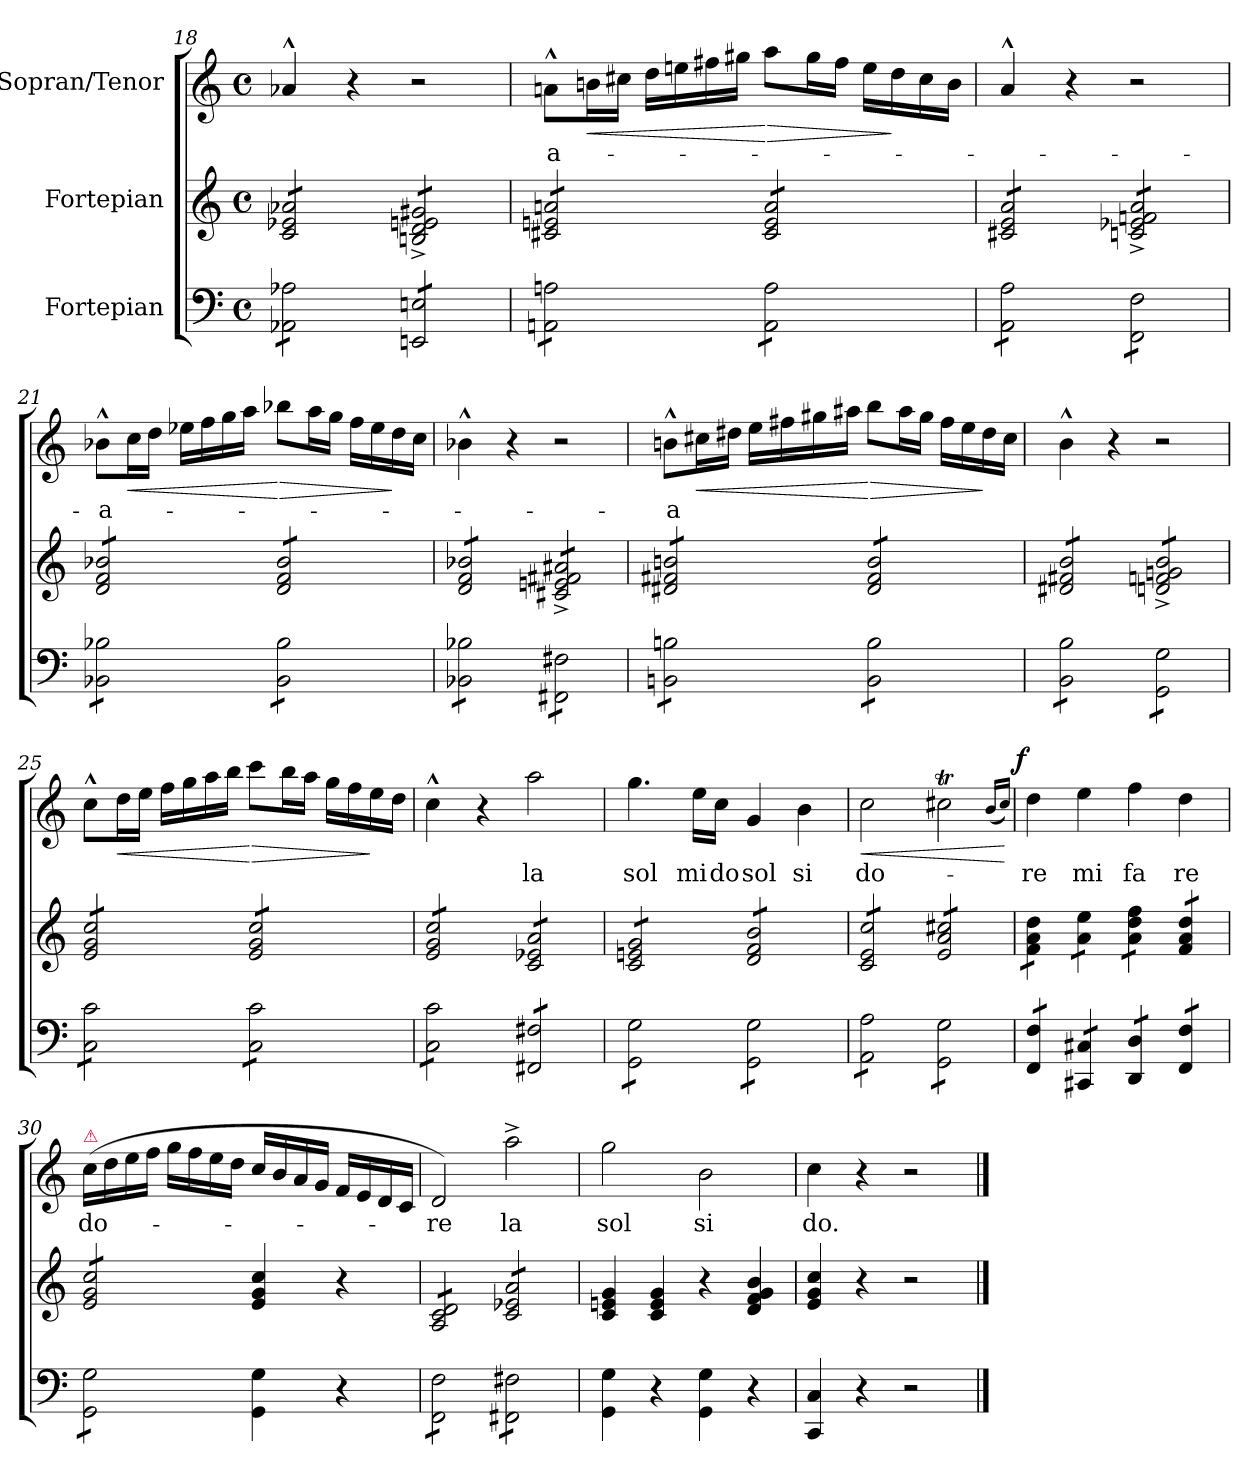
**kern	**kern	**kern	**text	**dynam
*part3	*part2	*part1	*part1	*part1
*staff3	*staff2	*staff1	*staff1	*staff1
*I"Fortepian	*I"Fortepian	*I"Sopran/Tenor	*	*
*clefF4	*clefG2	*clefG2	*	*
*k[]	*k[]	*k[]	*	*
*M4/4	*M4/4	*M4/4	*	*
*met(c)	*met(c)	*met(c)	*	*
=18	=18	=18	=18	=18
*tremolo	*	*	*	*
*	*tremolo	*	*	*
8AA-X\ 8A-X\L	8c/ 8e-X/ 8a-X/L	4a-X^^>/	.	.
8AA-X\ 8A-X\	8c/ 8e-X/ 8a-X/	.	.	.
8AA-X\ 8A-X\	8c/ 8e-X/ 8a-X/	4r	.	.
8AA-X\ 8A-X\J	8c/ 8e-X/ 8a-X/J	.	.	.
8EEn/ 8En/L	8Bn^>/ 8d^>/ 8en^>/ 8g#X^>/L	2r	.	.
8EEn/ 8En/	8Bn^>/ 8d^>/ 8en^>/ 8g#X^>/	.	.	.
8EEn/ 8En/	8Bn^>/ 8d^>/ 8en^>/ 8g#X^>/	.	.	.
8EEn/ 8En/J	8Bn^>/ 8d^>/ 8en^>/ 8g#X^>/J	.	.	.
=19	=19	=19	=19	=19
8AAn\ 8An\L	8c#X/ 8en/ 8an/L	8an^^>\L	-a-	.
!	!	!	!	!LO:HP:b
8AAn\ 8An\	8c#X/ 8en/ 8an/	16bn\L	.	<
.	.	16cc#X\JJ	.	.
8AAn\ 8An\	8c#X/ 8en/ 8an/	16dd\LL	.	.
.	.	16een\	.	.
8AAn\ 8An\J	8c#X/ 8en/ 8an/J	16ff#X\	.	.
.	.	16gg#X\JJ	.	.
!	!	!	!	!LO:HP:n=1:b
8AA\ 8A\L	8c#/ 8e/ 8a/L	8aa\L	.	[ >
8AA\ 8A\	8c#/ 8e/ 8a/	16gg#\L	.	.
.	.	16ff#\JJ	.	.
8AA\ 8A\	8c#/ 8e/ 8a/	16ee\LL	.	.
.	.	16dd\	.	]
8AA\ 8A\J	8c#/ 8e/ 8a/J	16cc#\	.	.
.	.	16b\JJ	.	.
=20	=20	=20	=20	=20
8AA\ 8A\L	8c#X/ 8e/ 8a/L	4a^^>/	.	.
8AA\ 8A\	8c#X/ 8e/ 8a/	.	.	.
8AA\ 8A\	8c#X/ 8e/ 8a/	4r	.	.
8AA\ 8A\J	8c#X/ 8e/ 8a/J	.	.	.
8FF\ 8F\L	8cn^>/ 8e-X^>/ 8fn^>/ 8a^>/L	2r	.	.
8FF\ 8F\	8cn^>/ 8e-X^>/ 8fn^>/ 8a^>/	.	.	.
8FF\ 8F\	8cn^>/ 8e-X^>/ 8fn^>/ 8a^>/	.	.	.
8FF\ 8F\J	8cn^>/ 8e-X^>/ 8fn^>/ 8a^>/J	.	.	.
=21	=21	=21	=21	=21
8BB-X\ 8B-X\L	8d/ 8f/ 8b-X/L	8b-X^^>\L	-a-	.
!	!	!	!	!LO:HP:b
8BB-X\ 8B-X\	8d/ 8f/ 8b-X/	16cc\L	.	<
.	.	16dd\JJ	.	.
8BB-X\ 8B-X\	8d/ 8f/ 8b-X/	16ee-X\LL	.	.
.	.	16ff\	.	.
8BB-X\ 8B-X\J	8d/ 8f/ 8b-X/J	16gg\	.	.
.	.	16aa\JJ	.	.
!	!	!	!	!LO:HP:n=1:b
8BB-\ 8B-\L	8d/ 8f/ 8b-/L	8bb-X\L	.	[ >
8BB-\ 8B-\	8d/ 8f/ 8b-/	16aa\L	.	.
.	.	16gg\JJ	.	.
8BB-\ 8B-\	8d/ 8f/ 8b-/	16ff\LL	.	.
.	.	16ee-\	.	.
8BB-\ 8B-\J	8d/ 8f/ 8b-/J	16dd\	.	]
.	.	16cc\JJ	.	.
=22	=22	=22	=22	=22
8BB-X\ 8B-X\L	8d/ 8f/ 8b-X/L	4b-X^^>\	.	.
8BB-X\ 8B-X\	8d/ 8f/ 8b-X/	.	.	.
8BB-X\ 8B-X\	8d/ 8f/ 8b-X/	4r	.	.
8BB-X\ 8B-X\J	8d/ 8f/ 8b-X/J	.	.	.
8FF#X\ 8F#X\L	8c#X^>/ 8en^>/ 8f#X^>/ 8a#X^>/L	2r	.	.
8FF#X\ 8F#X\	8c#X^>/ 8en^>/ 8f#X^>/ 8a#X^>/	.	.	.
8FF#X\ 8F#X\	8c#X^>/ 8en^>/ 8f#X^>/ 8a#X^>/	.	.	.
8FF#X\ 8F#X\J	8c#X^>/ 8en^>/ 8f#X^>/ 8a#X^>/J	.	.	.
=23	=23	=23	=23	=23
8BBn\ 8Bn\L	8d#X/ 8f#X/ 8bn/L	8bn^^>\L	-a	.
!	!	!	!	!LO:HP:b
8BBn\ 8Bn\	8d#X/ 8f#X/ 8bn/	16cc#X\L	.	<
.	.	16dd#X\JJ	.	.
8BBn\ 8Bn\	8d#X/ 8f#X/ 8bn/	16ee\LL	.	.
.	.	16ff#X\	.	.
8BBn\ 8Bn\J	8d#X/ 8f#X/ 8bn/J	16gg#X\	.	.
.	.	16aa#X\JJ	.	.
!	!	!	!	!LO:HP:n=1:b
8BB\ 8B\L	8d#/ 8f#/ 8b/L	8bb\L	.	[ >
8BB\ 8B\	8d#/ 8f#/ 8b/	16aa#\L	.	.
.	.	16gg#\JJ	.	.
8BB\ 8B\	8d#/ 8f#/ 8b/	16ff#\LL	.	.
.	.	16ee\	.	.
8BB\ 8B\J	8d#/ 8f#/ 8b/J	16dd#\	.	]
.	.	16cc#\JJ	.	.
=24	=24	=24	=24	=24
8BB\ 8B\L	8d#X/ 8f#X/ 8b/L	4b^^>\	.	.
8BB\ 8B\	8d#X/ 8f#X/ 8b/	.	.	.
8BB\ 8B\	8d#X/ 8f#X/ 8b/	4r	.	.
8BB\ 8B\J	8d#X/ 8f#X/ 8b/J	.	.	.
8GG\ 8G\L	8dn^>/ 8fn^>/ 8gn^>/ 8b^>/L	2r	.	.
8GG\ 8G\	8dn^>/ 8fn^>/ 8gn^>/ 8b^>/	.	.	.
8GG\ 8G\	8dn^>/ 8fn^>/ 8gn^>/ 8b^>/	.	.	.
8GG\ 8G\J	8dn^>/ 8fn^>/ 8gn^>/ 8b^>/J	.	.	.
=25	=25	=25	=25	=25
8C\ 8c\L	8e/ 8g/ 8cc/L	8cc^^>\L	.	.
!	!	!	!	!LO:HP:b
8C\ 8c\	8e/ 8g/ 8cc/	16dd\L	.	<
.	.	16ee\JJ	.	.
8C\ 8c\	8e/ 8g/ 8cc/	16ff\LL	.	.
.	.	16gg\	.	.
8C\ 8c\J	8e/ 8g/ 8cc/J	16aa\	.	.
.	.	16bb\JJ	.	.
!	!	!	!	!LO:HP:n=1:b
8C\ 8c\L	8e/ 8g/ 8cc/L	8ccc\L	.	[ >
8C\ 8c\	8e/ 8g/ 8cc/	16bb\L	.	.
.	.	16aa\JJ	.	.
8C\ 8c\	8e/ 8g/ 8cc/	16gg\LL	.	.
.	.	16ff\	.	.
8C\ 8c\J	8e/ 8g/ 8cc/J	16ee\	.	]
.	.	16dd\JJ	.	.
=26	=26	=26	=26	=26
8C\ 8c\L	8e/ 8g/ 8cc/L	4cc^^>\	.	.
8C\ 8c\	8e/ 8g/ 8cc/	.	.	.
8C\ 8c\	8e/ 8g/ 8cc/	4r	.	.
8C\ 8c\J	8e/ 8g/ 8cc/J	.	.	.
8FF#X/ 8F#X/L	8c/ 8e-X/ 8a/L	2aa\	la	.
8FF#X/ 8F#X/	8c/ 8e-X/ 8a/	.	.	.
8FF#X/ 8F#X/	8c/ 8e-X/ 8a/	.	.	.
8FF#X/ 8F#X/J	8c/ 8e-X/ 8a/J	.	.	.
=27	=27	=27	=27	=27
8GG\ 8G\L	8c/ 8en/ 8g/L	4.gg\	sol	.
8GG\ 8G\	8c/ 8en/ 8g/	.	.	.
8GG\ 8G\	8c/ 8en/ 8g/	.	.	.
8GG\ 8G\J	8c/ 8en/ 8g/J	16ee\LL	mi	.
.	.	16cc\JJ	do	.
8GG\ 8G\L	8d/ 8f/ 8b/L	4g/	sol	.
8GG\ 8G\	8d/ 8f/ 8b/	.	.	.
8GG\ 8G\	8d/ 8f/ 8b/	4b\	si	.
8GG\ 8G\J	8d/ 8f/ 8b/J	.	.	.
=28	=28	=28	=28	=28
!	!	!	!	!LO:HP:b
8AA\ 8A\L	8c/ 8e/ 8cc/L	2cc\	do-	<
8AA\ 8A\	8c/ 8e/ 8cc/	.	.	.
8AA\ 8A\	8c/ 8e/ 8cc/	.	.	.
8AA\ 8A\J	8c/ 8e/ 8cc/J	.	.	.
8GG\ 8G\L	8e/ 8a/ 8cc#X/L	2cc#Xt\	.	.
8GG\ 8G\	8e/ 8a/ 8cc#X/	.	.	.
8GG\ 8G\	8e/ 8a/ 8cc#X/	.	.	.
8GG\ 8G\J	8e/ 8a/ 8cc#X/J	.	.	.
.	.	(<16qqb/LL	.	.
.	.	16qqcc#/JJ)	.	.
.	.	.	.	[
=29	=29	=29	=29	=29
!	!	!	!	!LO:DY:a:rj
8FF/ 8F/L	8f\ 8a\ 8dd\L	4dd\	-re	f
8FF/ 8F/J	8f\ 8a\ 8dd\J	.	.	.
8CC#X/ 8C#X/L	8a\ 8ee\L	4ee\	mi	.
8CC#X/ 8C#X/J	8a\ 8ee\J	.	.	.
8DD/ 8D/L	8a\ 8dd\ 8ff\L	4ff\	fa	.
8DD/ 8D/J	8a\ 8dd\ 8ff\J	.	.	.
8FF/ 8F/L	8f/ 8a/ 8dd/L	4dd\	re	.
8FF/ 8F/J	8f/ 8a/ 8dd/J	.	.	.
=30	=30	=30	=30	=30
!	!	!LO:TX:a:color=crimson:t=⚠	!	!
8GG\ 8G\L	8e/ 8g/ 8cc/L	(>16cc\LL	do-	.
.	.	16dd\	.	.
8GG\ 8G\	8e/ 8g/ 8cc/	16ee\	.	.
.	.	16ff\JJ	.	.
8GG\ 8G\	8e/ 8g/ 8cc/	16gg\LL	.	.
.	.	16ff\	.	.
8GG\ 8G\J	8e/ 8g/ 8cc/J	16ee\	.	.
*	*Xtremolo	*	*	*
*Xtremolo	*	*	*	*
.	.	16dd\JJ	.	.
4GG\ 4G\	4e/ 4g/ 4cc/	16cc/LL	.	.
.	.	16b/	.	.
.	.	16a/	.	.
.	.	16g/JJ	.	.
4r	4r	16f/LL	.	.
.	.	16e/	.	.
.	.	16d/	.	.
.	.	16c/JJ	.	.
=31	=31	=31	=31	=31
*tremolo	*	*	*	*
*	*tremolo	*	*	*
8FF\ 8F\L	8A/ 8c/ 8d/L	2d/)	-re	.
8FF\ 8F\	8A/ 8c/ 8d/	.	.	.
8FF\ 8F\	8A/ 8c/ 8d/	.	.	.
8FF\ 8F\J	8A/ 8c/ 8d/J	.	.	.
8FF#X\ 8F#X\L	8c/ 8e-X/ 8a/L	2aa^<\	la	.
8FF#X\ 8F#X\	8c/ 8e-X/ 8a/	.	.	.
8FF#X\ 8F#X\	8c/ 8e-X/ 8a/	.	.	.
8FF#X\ 8F#X\J	8c/ 8e-X/ 8a/J	.	.	.
*	*Xtremolo	*	*	*
*Xtremolo	*	*	*	*
=32	=32	=32	=32	=32
4GG\ 4G\	4c/ 4en/ 4g/	2gg\	sol	.
4r	4c/ 4e/ 4g/	.	.	.
4GG\ 4G\	4r	2b\	si	.
4r	4d/ 4f/ 4g/ 4b/	.	.	.
=33	=33	=33	=33	=33
4CC/ 4C/	4e/ 4g/ 4cc/	4cc\	do.	.
4r	4r	4r	.	.
2r	2r	2r	.	.
==	==	==	==	==
*-	*-	*-	*-	*-
